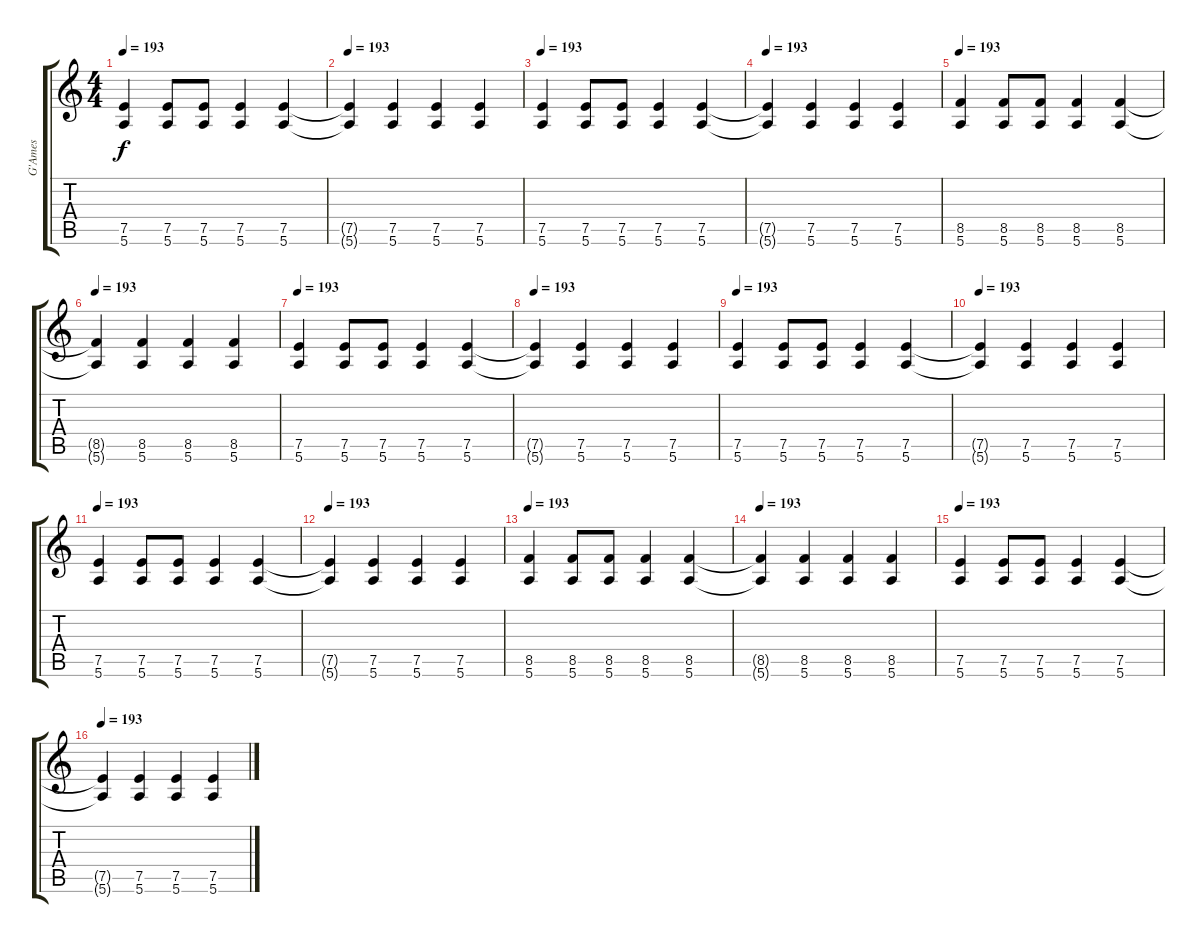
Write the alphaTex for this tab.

\track ("G'Ames" "G'Ames") {instrument overdrivenguitar}
\staff {score tabs}
\tuning (E4 B3 G3 D3 A2 E2) {hide}
\ts (4 4)
\tempo 193
\clef g2
\ks c
(7.5 5.6).4{dy f} (7.5 5.6).8 (7.5 5.6).8 (7.5 5.6).4 (7.5 5.6).4 |
\tempo 193
(7.5{t} 5.6{t}).4 (7.5 5.6).4 (7.5 5.6).4 (7.5 5.6).4 |
\tempo 193
(7.5 5.6).4 (7.5 5.6).8 (7.5 5.6).8 (7.5 5.6).4 (7.5 5.6).4 |
\tempo 193
(7.5{t} 5.6{t}).4 (7.5 5.6).4 (7.5 5.6).4 (7.5 5.6).4 |
\tempo 193
(8.5 5.6).4 (8.5 5.6).8 (8.5 5.6).8 (8.5 5.6).4 (8.5 5.6).4 |
\tempo 193
(8.5{t} 5.6{t}).4 (8.5 5.6).4 (8.5 5.6).4 (8.5 5.6).4 |
\tempo 193
(7.5 5.6).4 (7.5 5.6).8 (7.5 5.6).8 (7.5 5.6).4 (7.5 5.6).4 |
\tempo 193
(7.5{t} 5.6{t}).4 (7.5 5.6).4 (7.5 5.6).4 (7.5 5.6).4 |
\tempo 193
(7.5 5.6).4 (7.5 5.6).8 (7.5 5.6).8 (7.5 5.6).4 (7.5 5.6).4 |
\tempo 193
(7.5{t} 5.6{t}).4 (7.5 5.6).4 (7.5 5.6).4 (7.5 5.6).4 |
\tempo 193
(7.5 5.6).4 (7.5 5.6).8 (7.5 5.6).8 (7.5 5.6).4 (7.5 5.6).4 |
\tempo 193
(7.5{t} 5.6{t}).4 (7.5 5.6).4 (7.5 5.6).4 (7.5 5.6).4 |
\tempo 193
(8.5 5.6).4 (8.5 5.6).8 (8.5 5.6).8 (8.5 5.6).4 (8.5 5.6).4 |
\tempo 193
(8.5{t} 5.6{t}).4 (8.5 5.6).4 (8.5 5.6).4 (8.5 5.6).4 |
\tempo 193
(7.5 5.6).4 (7.5 5.6).8 (7.5 5.6).8 (7.5 5.6).4 (7.5 5.6).4 |
\tempo 193
(7.5{t} 5.6{t}).4 (7.5 5.6).4 (7.5 5.6).4 (7.5 5.6).4
